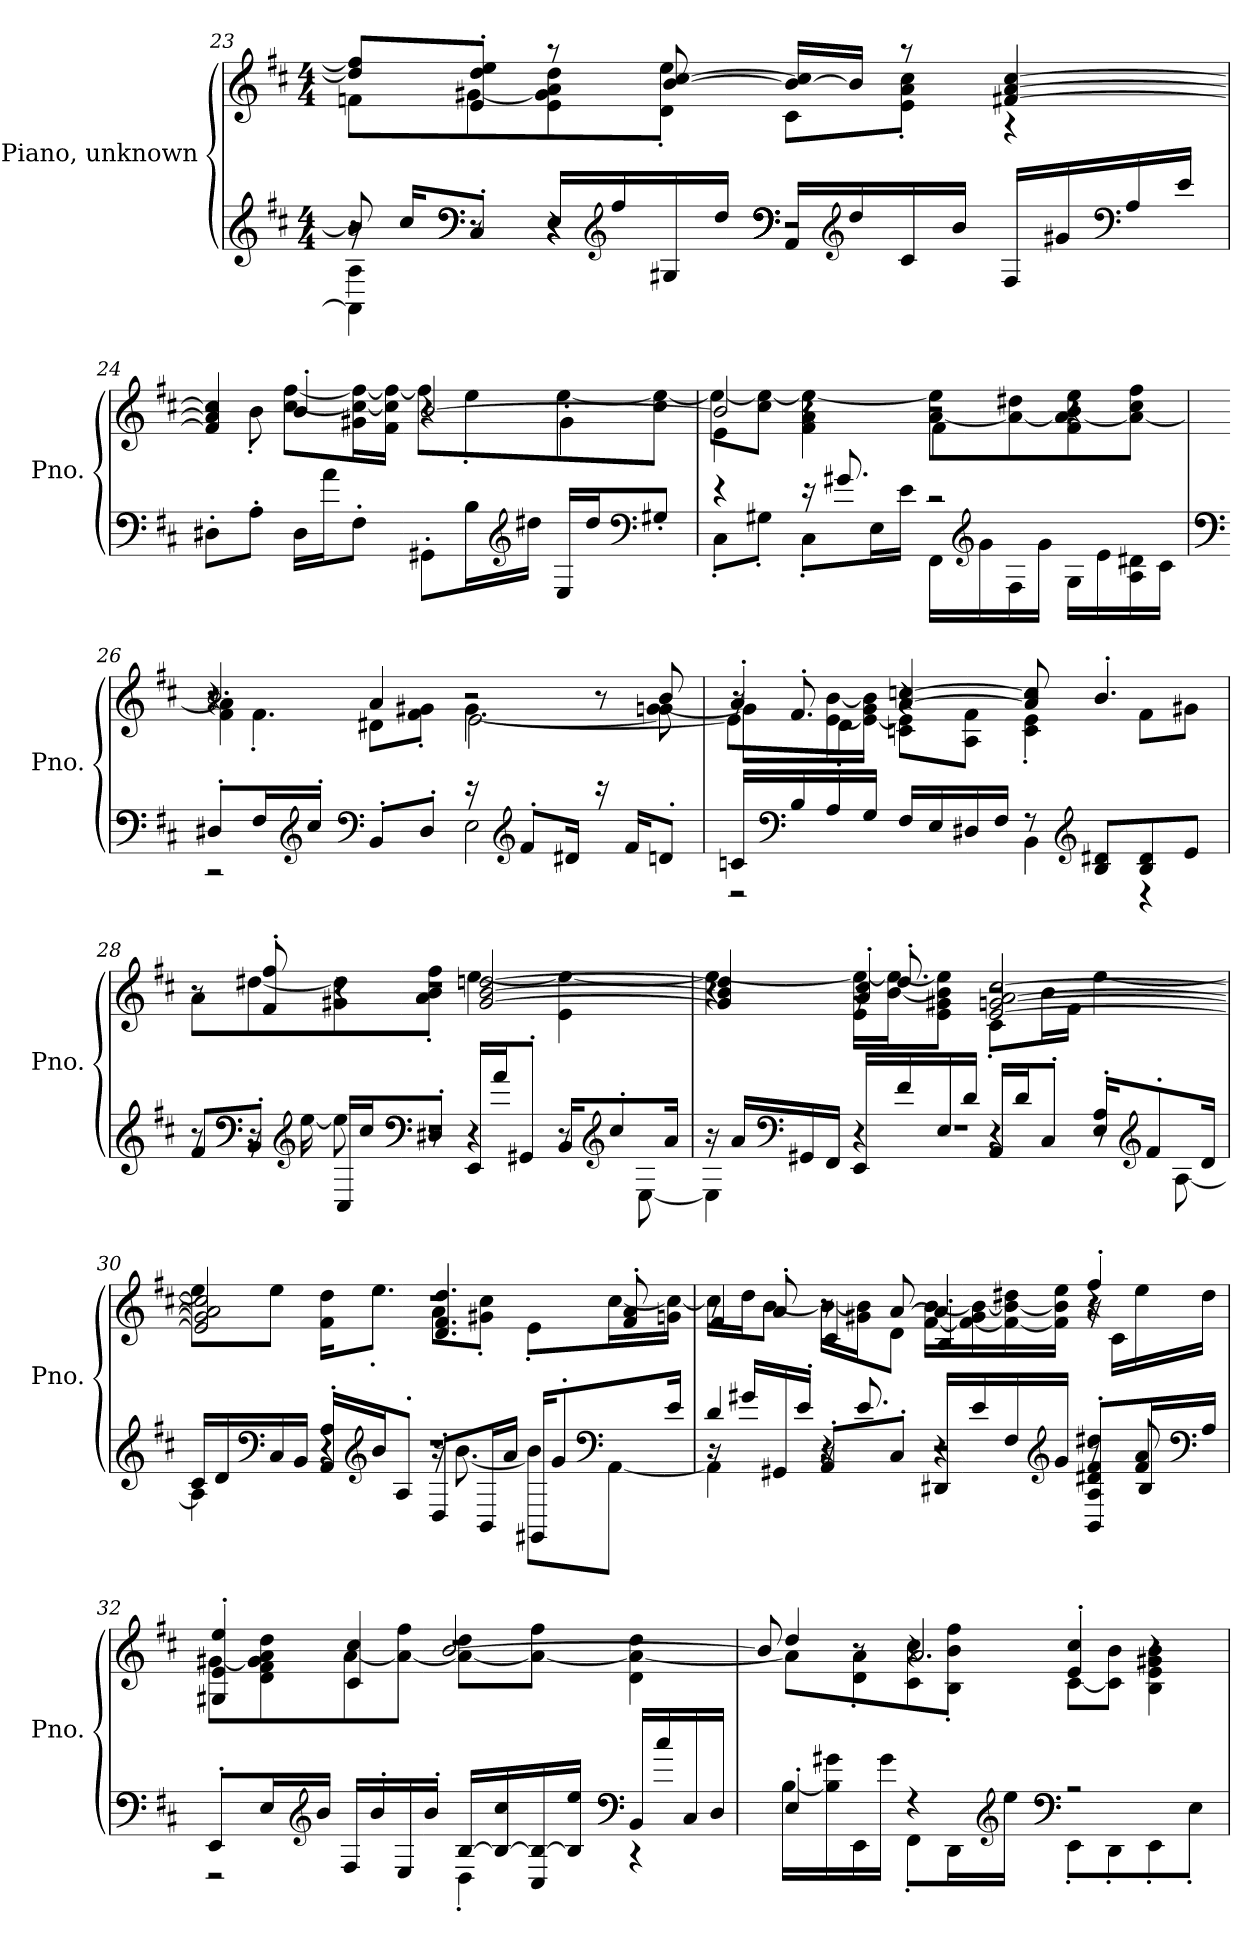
**kern	**kern
*part1	*part1
*staff2	*staff1
*I"Piano, unknown	*
*I'Pno.	*
!!LO:LB:g=z
*clefG2	*clefG2
*k[f#c#]	*k[f#c#]
*M4/4	*M4/4
=23	=23
*^	*^
*	*^	*	*
*	*	*^	*	*
8b/]	4A\	16r	4AA\]	8dd/] 8ff/]L	8fn\L
.	.	16cc#/KL	.	.	.
*clefF4	*	*	*	*	*
8r	.	8C#'/J	.	8e/' 8dd/' 8ee/'J	[8g#X\
4r	4r	16E/LL	4r	8r	8e\ 8g#\] 8a\ 8dd\
*clefG2	*	*	*	*	*
.	.	16ff#/	.	.	.
.	.	16G#X/	.	[8b/ [8cc#/	8d\' 8ee\'J
.	.	16dd/JJ	.	.	.
*clefF4	*	*	*	*	*
2r	2r	16AA/LL	2r	16b/_ 16cc#/]LL	8c#\L
*clefG2	*	*	*	*	*
.	.	16dd/	.	16b/JJ]	.
.	.	16c#/	.	8r	8e\' 8a\' 8cc#\'J
.	.	16b/JJ	.	.	.
.	.	16F#/LL	.	[4f#X/ [4a/ [4cc#/	4r
.	.	16g#X/	.	.	.
*clefF4	*	*	*	*	*
.	.	16A/	.	.	.
.	.	16e/JJ	.	.	.
*v	*v	*v	*v	*	*
!!LO:LB:g=z
=24	=24	=24
*	*	*^
8D#X'\L	4f#/] 4a/] 4cc#/]	8r	2r
8A'\J	.	8b'\	.
16D#\LL	4b'/	[8cc#\ [8ff#\L	.
16a\J	.	.	.
8F#'\J	.	16g#X\ 16cc#\_ 16ff#\_L	.
.	.	16f#\ 16cc#\] 16ff#\_JJ	.
8GG#X'\L	[2b/	8ff#\L]	4r
16B\L	.	8ee'\	.
*clefG2	*	*	*
16dd#X\JJ	.	.	.
16E/LL	.	[8ee\	4g#'\
16dd#/J	.	.	.
*clefF4	*	*	*
8G#X'/J	.	8cc#\ 8ee\_J	.
=25	=25	=25	=25
*^	*	*	*
4r	8C#'\L	2b/]	8ee\L_	4e\
.	8G#X'\J	.	8cc#\ 8ee\_J	.
16r	8C#'\L	.	4f#\ 4a\ 4ee\_	4r
8.g#X/	.	.	.	.
.	16E\L	.	.	.
.	16e\JJ	.	.	.
2r	16FF#\LL	2r	[8a\ 8ee\]L	4f#'\
*clefG2	*	*	*	*
.	16g#\	.	.	.
.	16F#\	.	8a\_ 8dd#X\	.
.	16g#\JJ	.	.	.
.	16G#\LL	.	8f#\ 8a\_ 8b\ 8ee\	4r
.	16e\	.	.	.
.	16A\ 16d#X\	.	8a\_ 8cc#\ 8ff#\J	.
.	16c#\JJ	.	.	.
*	*	*v	*v	*v
!!LO:PB:g=z
=26	=26	=26
*clefF4	*	*
*	*	*^
*	*	*	*^
*	*	*	*	*^
8D#X'/L	2r	2.b/	4f#\ 4a\]	4r	8r
16F#/L	.	.	.	.	4.f#'\
*clefG2	*	*	*	*	*
16cc#'/JJ	.	.	.	.	.
*clefF4	*	*	*	*	*
8BB'/L	.	.	8d#X\L	4a/	.
8D#'/J	.	.	8f#\' 8g#X\'J	.	.
16r	2E\	.	[4.g#\	2r	[2e\
*clefG2	*	*	*	*	*
8f#'/L	.	.	.	.	.
16d#X/Jk	.	.	.	.	.
16r	.	8r	.	.	.
16f#/KL	.	.	.	.	.
8dn'/J	.	8b/	[8gn\ 8g#\]	.	.
=27	=27	=27	=27	=27	=27
16cn/LL	2r	4a'/	8g\L]	16r	8e\L]
*clefF4	*	*	*	*	*
16B/	.	.	.	8.f#'/	.
16A/	.	.	[16e\ [16b\L	.	8d'\J
16G/JJ	.	.	16e\_ 16g\ 16b\]JJ	.	.
16F#/LL	.	[4a/ [4ccn/	8cn\ 8e\]L	4r	4r
16E/	.	.	.	.	.
16D#X/	.	.	8A\ 8f#\J	.	.
16F#/JJ	.	.	.	.	.
8r	4BB\	8a/] 8cc/]	4c\' 4e\'	2r	2r
*clefG2	*	*	*	*	*
8B/ 8d#X/L	.	4.b'/	.	.	.
8B/ 8d#/	4r	.	8f#\L	.	.
8e/J	.	.	8g#X\J	.	.
*	*	*	*	*v	*v
!!LO:LB:g=z
=28	=28	=28	=28	=28
*	*^	*	*	*
1r	8r	8f#/L	1r	8a\L	8r
*clefF4	*	*	*	*	*
.	16r	8BB'/J	.	[8dd#X\	8f#/' 8ff#/'
*clefG2	*	*	*	*	*
.	[16ee\	.	.	.	.
.	8ee\]	16C#/LL	.	8g#X\ 8dd#\]	4r
.	.	16cc#/J	.	.	.
*clefF4	*	*	*	*	*
.	8r	8D#X'/J	.	8a\' 8b\' 8ff#\'J	.
.	4r	16EE/LL	.	[4ee\	[2g#/ [2b/ [2ddn/
.	.	16a/J	.	.	.
.	.	8GG#X'/J	.	.	.
.	8r	16BB/KL	.	4e\ 4ee\_	.
*clefG2	*	*	*	*	*
.	.	8cc#'/	.	.	.
.	[8E\	.	.	.	.
.	.	16a/Jk	.	.	.
!!LO:LB:g=z	!!	!!
=29	=29	=29	=29	=29	=29
1r	4E\]	16r	4r	4ee\_	4g#/] 4b/] 4dd/]
.	.	16a/LL	.	.	.
*clefF4	*	*	*	*	*
.	.	16GG#X/	.	.	.
.	.	16FF#/JJ	.	.	.
.	4r	16EE/LL	16r	16e\ 16ee\_LL	4a/' 4cc#/'
.	.	16f#/	8.dd'/	[16b\ 16ee\_J	.
.	.	16E/	.	8e\ 8g#X\ 8b\] 8ee\]J	.
.	.	16d/JJ	.	.	.
.	4r	16AA/LL	2r	8c#'\L	[2e/ [2gn/ [2a/ [2cc#/
.	.	16d/J	.	.	.
.	.	8C#'/J	.	16b\L	.
.	.	.	.	16f#\JJ	.
.	8r	16E/' 16A/'KL	.	[4ee\	.
*clefG2	*	*	*	*	*
.	.	8f#'/	.	.	.
.	[8A\	.	.	.	.
.	.	16d/Jk	.	.	.
!!LO:LB:g=z	!!	!!
=30	=30	=30	=30	=30	=30
1r	4A\]	16c#/LL	1r	8ee\L]	2e/] 2g/] 2a/] 2cc#/]
.	.	16d/	.	.	.
*clefF4	*	*	*	*	*
.	.	16C#/	.	8ee\J	.
.	.	16BB/JJ	.	.	.
.	4r	16AA/' 16A/'LL	.	16f#\ 16dd\KL	.
*clefG2	*	*	*	*	*
.	.	16b/J	.	8.ee'\J	.
.	.	8A'/J	.	.	.
.	16r	8D'/L	.	8a\L	4.d/ 4.f#/ 4.dd/
.	[8.b\	.	.	.	.
.	.	16BB/L	.	8g#X\' 8cc#\'J	.
.	.	16a/JJ	.	.	.
.	8b\L]	16GG#X/KL	.	8e'\L	.
.	.	8g'/	.	.	.
*clefF4	*	*	*	*	*
.	[8AA\J	.	.	[16cc#\L	8f#/' 8a/'
.	.	16e/Jk	.	16gn\ 16cc#\_JJ	.
!!LO:LB:g=z	!!	!!
=31	=31	=31	=31	=31	=31
4d/	4AA\]	16r	8r	16cc#\LL]	4f#/
.	.	16g#X/LL	.	16dd\J	.
.	.	16GG#X/	8a'/	[8b\J	.
.	.	16e'/JJ	.	.	.
16r	4r	8AA'/L	8r	16b\LL_	4c#/
8.e/	.	.	.	16g#X\ 16b\]J	.
.	.	8C#'/J	[8a/	8d\J	.
4r	2r	16DD#X/LL	4a/]	[16f#\ [16b\LL	4B'/
.	.	16e/	.	16f#\_ 16g#\ 16b\_	.
.	.	16F#/	.	16f#\_ 16b\_ 16dd#X\	.
*clefG2	*	*	*	*	*
.	.	16g#/JJ	.	16f#\] 16b\] 16ee\JJ	.
8r	.	8BB/' 8A/' 8d#X/' 8f#/' 8dd#X/'L	4ff#'/	16r	4r
.	.	.	.	16c#\LL	.
8f#/ 8a/	.	16B/L	.	16ee\	.
*clefF4	*	*	*	*	*
.	.	16A/JJ	.	16dd#\JJ	.
*	*v	*v	*	*	*
!!LO:LB:g=z	!!	!!
=32	=32	=32	=32	=32
8EE'/L	2r	1r	[8g#X\L	4G#X/' 4e/' 4ee/'
16E/L	.	.	8d\ 8f#\ 8g#\] 8a\ 8dd\	.
*clefG2	*	*	*	*
16b/JJ	.	.	.	.
16F#/LL	.	.	[8a\	4c#/ 4cc#/
16b'/	.	.	.	.
16E/	.	.	8a\_ 8ff#\J	.
16b'/JJ	.	.	.	.
[16B/LL	4D'\	.	8a\_ 8dd\L	[2b/
16B/_ 16cc#/	.	.	.	.
16C#/ 16B/_	.	.	8a\_ 8ff#\J	.
16B/] 16ee/JJ	.	.	.	.
*clefF4	*	*	*	*
16BB/LL	4r	.	4d\ 4a\_ 4dd\	.
16cc#/	.	.	.	.
16C#/	.	.	.	.
16D/JJ	.	.	.	.
=33	=33	=33	=33	=33
4E'/	[16B\LL	4dd/	8a\L]	8b/]
.	16B\] 16g#X\	.	.	.
.	16EE\	.	8d\' 8a\'	8r
.	16g#\JJ	.	.	.
4r	8FF#'\L	4r	8c#\ 8cc#\	2.a/
.	16DD\L	.	8B\' 8b\' 8ff#\'J	.
*clefG2	*	*	*	*
.	16ee\JJ	.	.	.
*clefF4	*	*	*	*
2r	8EE'\L	4e/' 4cc#/'	[8c#\L	.
.	8DD'\	.	8c#\] 8b\J	.
.	8EE'\	4r	4B\ 4e\ 4g#X\ 4b\	.
.	8E'\J	.	.	.
*v	*v	*	*	*
*	*v	*v	*v
=	=
*-	*-
